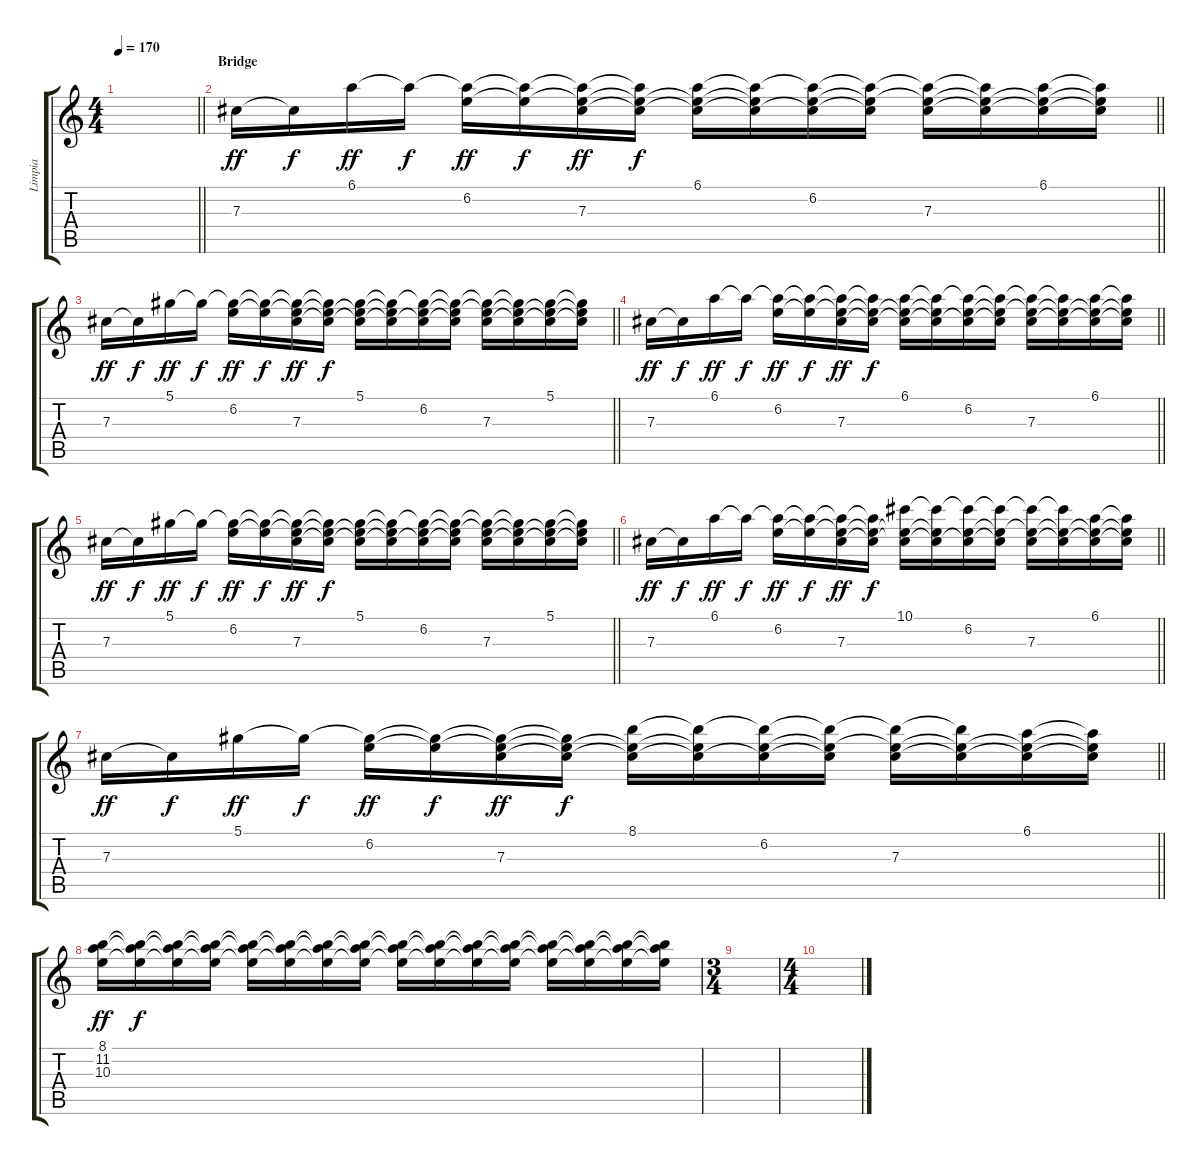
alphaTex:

\track ("Limpia" "Limpia") {instrument electricguitarjazz}
\staff {score tabs}
\tuning (Eb4 Bb3 Gb3 Db3 Ab2 Eb2) {hide}
\ts (4 4)
\tempo 170
\clef g2
\barLineRight lightlight
\ks c
|
\section ("" "Bridge")
\barLineRight lightlight
7.3.16{dy ff} 7.3{t}.16{dy f} 6.1.16{dy ff} 6.1{t}.16{dy f} (6.1{t} 6.2).16{dy ff} (6.1{t} 6.2{t}).16{dy f} (6.1{t} 6.2{t} 7.3).16{dy ff} (6.1{t} 6.2{t} 7.3{t}).16{dy f} (6.1 6.2{t} 7.3{t}).16 (6.1{t} 6.2{t} 7.3{t}).16 (6.1{t} 6.2 7.3{t}).16 (6.1{t} 6.2{t} 7.3{t}).16 (6.1{t} 6.2{t} 7.3).16 (6.1{t} 6.2{t} 7.3{t}).16 (6.1 6.2{t} 7.3{t}).16 (6.1{t} 6.2{t} 7.3{t}).16 |
\barLineRight lightlight
7.3.16{dy ff} 7.3{t}.16{dy f} 5.1.16{dy ff} 5.1{t}.16{dy f} (5.1{t} 6.2).16{dy ff} (5.1{t} 6.2{t}).16{dy f} (5.1{t} 6.2{t} 7.3).16{dy ff} (5.1{t} 6.2{t} 7.3{t}).16{dy f} (5.1 6.2{t} 7.3{t}).16 (5.1{t} 6.2{t} 7.3{t}).16 (5.1{t} 6.2 7.3{t}).16 (5.1{t} 6.2{t} 7.3{t}).16 (5.1{t} 6.2{t} 7.3).16 (5.1{t} 6.2{t} 7.3{t}).16 (5.1 6.2{t} 7.3{t}).16 (5.1{t} 6.2{t} 7.3{t}).16 |
\barLineRight lightlight
7.3.16{dy ff} 7.3{t}.16{dy f} 6.1.16{dy ff} 6.1{t}.16{dy f} (6.1{t} 6.2).16{dy ff} (6.1{t} 6.2{t}).16{dy f} (6.1{t} 6.2{t} 7.3).16{dy ff} (6.1{t} 6.2{t} 7.3{t}).16{dy f} (6.1 6.2{t} 7.3{t}).16 (6.1{t} 6.2{t} 7.3{t}).16 (6.1{t} 6.2 7.3{t}).16 (6.1{t} 6.2{t} 7.3{t}).16 (6.1{t} 6.2{t} 7.3).16 (6.1{t} 6.2{t} 7.3{t}).16 (6.1 6.2{t} 7.3{t}).16 (6.1{t} 6.2{t} 7.3{t}).16 |
\barLineRight lightlight
7.3.16{dy ff} 7.3{t}.16{dy f} 5.1.16{dy ff} 5.1{t}.16{dy f} (5.1{t} 6.2).16{dy ff} (5.1{t} 6.2{t}).16{dy f} (5.1{t} 6.2{t} 7.3).16{dy ff} (5.1{t} 6.2{t} 7.3{t}).16{dy f} (5.1 6.2{t} 7.3{t}).16 (5.1{t} 6.2{t} 7.3{t}).16 (5.1{t} 6.2 7.3{t}).16 (5.1{t} 6.2{t} 7.3{t}).16 (5.1{t} 6.2{t} 7.3).16 (5.1{t} 6.2{t} 7.3{t}).16 (5.1 6.2{t} 7.3{t}).16 (5.1{t} 6.2{t} 7.3{t}).16 |
\barLineRight lightlight
7.3.16{dy ff} 7.3{t}.16{dy f} 6.1.16{dy ff} 6.1{t}.16{dy f} (6.1{t} 6.2).16{dy ff} (6.1{t} 6.2{t}).16{dy f} (6.1{t} 6.2{t} 7.3).16{dy ff} (6.1{t} 6.2{t} 7.3{t}).16{dy f} (10.1 6.2{t} 7.3{t}).16 (10.1{t} 6.2{t} 7.3{t}).16 (10.1{t} 6.2 7.3{t}).16 (10.1{t} 6.2{t} 7.3{t}).16 (10.1{t} 6.2{t} 7.3).16 (10.1{t} 6.2{t} 7.3{t}).16 (6.1 6.2{t} 7.3{t}).16 (6.1{t} 6.2{t} 7.3{t}).16 |
\barLineRight lightlight
7.3.16{dy ff} 7.3{t}.16{dy f} 5.1.16{dy ff} 5.1{t}.16{dy f} (5.1{t} 6.2).16{dy ff} (5.1{t} 6.2{t}).16{dy f} (5.1{t} 6.2{t} 7.3).16{dy ff} (5.1{t} 6.2{t} 7.3{t}).16{dy f} (8.1 6.2{t} 7.3{t}).16 (8.1{t} 6.2{t} 7.3{t}).16 (8.1{t} 6.2 7.3{t}).16 (8.1{t} 6.2{t} 7.3{t}).16 (8.1{t} 6.2{t} 7.3).16 (8.1{t} 6.2{t} 7.3{t}).16 (6.1 6.2{t} 7.3{t}).16 (6.1{t} 6.2{t} 7.3{t}).16 |
(8.1 11.2 10.3).16{dy ff} (8.1{t} 11.2{t} 10.3{t}).16{dy f} (8.1{t} 11.2{t} 10.3{t}).16 (8.1{t} 11.2{t} 10.3{t}).16 (8.1{t} 11.2{t} 10.3{t}).16 (8.1{t} 11.2{t} 10.3{t}).16 (8.1{t} 11.2{t} 10.3{t}).16 (8.1{t} 11.2{t} 10.3{t}).16 (8.1{t} 11.2{t} 10.3{t}).16 (8.1{t} 11.2{t} 10.3{t}).16 (8.1{t} 11.2{t} 10.3{t}).16 (8.1{t} 11.2{t} 10.3{t}).16 (8.1{t} 11.2{t} 10.3{t}).16 (8.1{t} 11.2{t} 10.3{t}).16 (8.1{t} 11.2{t} 10.3{t}).16 (8.1{t} 11.2{t} 10.3{t}).16 |
\ts (3 4)
|
\ts (4 4)
